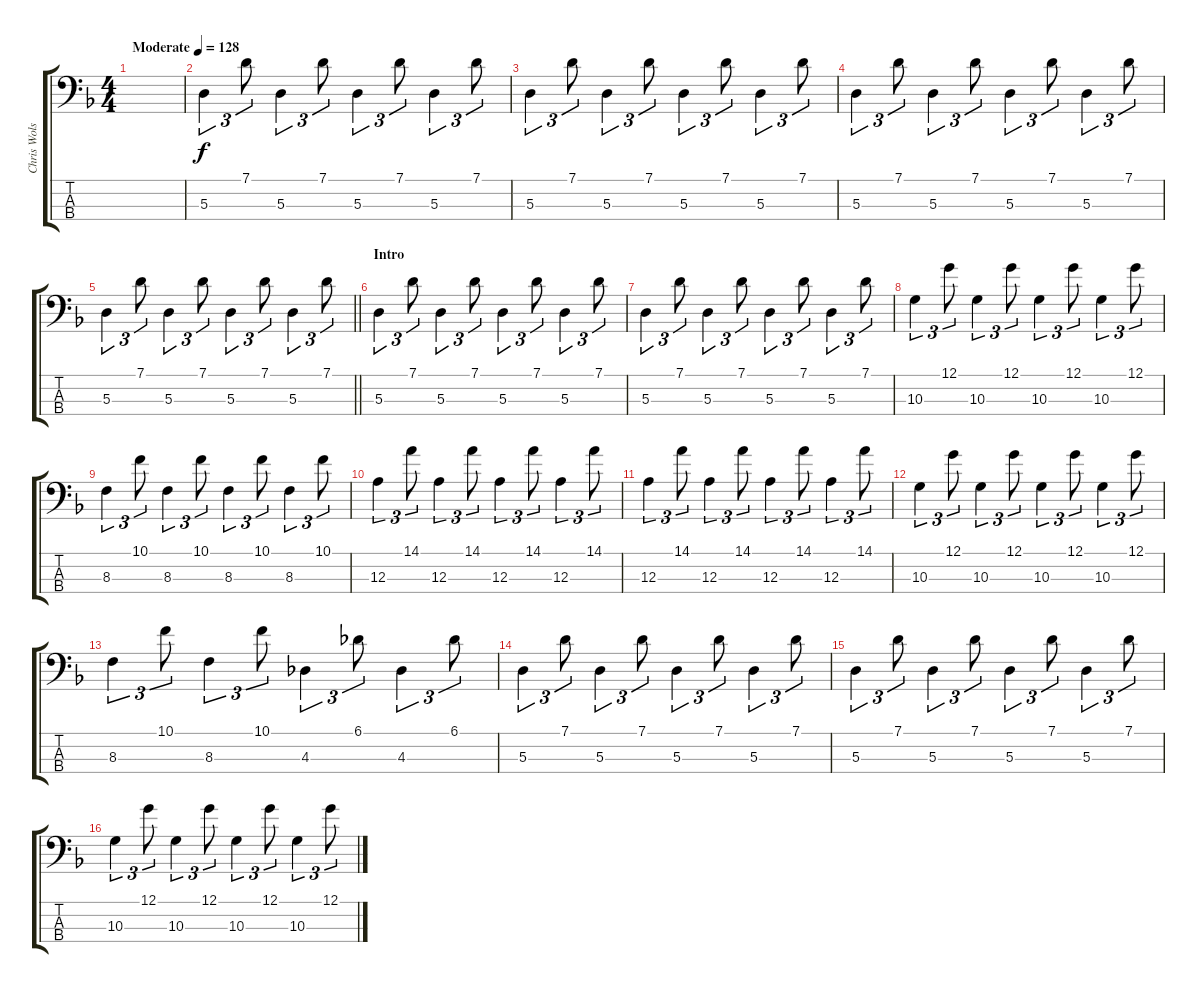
\track ("Chris Wolstenholme Bass" "Chris Wols") {instrument electricbassfinger}
\staff {score tabs}
\tuning (G2 D2 A1 D1) {hide}
\ts (4 4)
\tempo (128 "Moderate")
\clef f4
\ks dminor
|
5.3.4{tu (3 2)} 7.1.8{tu (3 2)} 5.3.4{tu (3 2)} 7.1.8{tu (3 2)} 5.3.4{tu (3 2)} 7.1.8{tu (3 2)} 5.3.4{tu (3 2)} 7.1.8{tu (3 2)} |
5.3.4{tu (3 2)} 7.1.8{tu (3 2)} 5.3.4{tu (3 2)} 7.1.8{tu (3 2)} 5.3.4{tu (3 2)} 7.1.8{tu (3 2)} 5.3.4{tu (3 2)} 7.1.8{tu (3 2)} |
5.3.4{tu (3 2)} 7.1.8{tu (3 2)} 5.3.4{tu (3 2)} 7.1.8{tu (3 2)} 5.3.4{tu (3 2)} 7.1.8{tu (3 2)} 5.3.4{tu (3 2)} 7.1.8{tu (3 2)} |
\barLineRight lightlight
5.3.4{tu (3 2)} 7.1.8{tu (3 2)} 5.3.4{tu (3 2)} 7.1.8{tu (3 2)} 5.3.4{tu (3 2)} 7.1.8{tu (3 2)} 5.3.4{tu (3 2)} 7.1.8{tu (3 2)} |
\section ("" "Intro")
5.3.4{tu (3 2)} 7.1.8{tu (3 2)} 5.3.4{tu (3 2)} 7.1.8{tu (3 2)} 5.3.4{tu (3 2)} 7.1.8{tu (3 2)} 5.3.4{tu (3 2)} 7.1.8{tu (3 2)} |
5.3.4{tu (3 2)} 7.1.8{tu (3 2)} 5.3.4{tu (3 2)} 7.1.8{tu (3 2)} 5.3.4{tu (3 2)} 7.1.8{tu (3 2)} 5.3.4{tu (3 2)} 7.1.8{tu (3 2)} |
10.3.4{tu (3 2)} 12.1.8{tu (3 2)} 10.3.4{tu (3 2)} 12.1.8{tu (3 2)} 10.3.4{tu (3 2)} 12.1.8{tu (3 2)} 10.3.4{tu (3 2)} 12.1.8{tu (3 2)} |
8.3.4{tu (3 2)} 10.1.8{tu (3 2)} 8.3.4{tu (3 2)} 10.1.8{tu (3 2)} 8.3.4{tu (3 2)} 10.1.8{tu (3 2)} 8.3.4{tu (3 2)} 10.1.8{tu (3 2)} |
12.3.4{tu (3 2)} 14.1.8{tu (3 2)} 12.3.4{tu (3 2)} 14.1.8{tu (3 2)} 12.3.4{tu (3 2)} 14.1.8{tu (3 2)} 12.3.4{tu (3 2)} 14.1.8{tu (3 2)} |
12.3.4{tu (3 2)} 14.1.8{tu (3 2)} 12.3.4{tu (3 2)} 14.1.8{tu (3 2)} 12.3.4{tu (3 2)} 14.1.8{tu (3 2)} 12.3.4{tu (3 2)} 14.1.8{tu (3 2)} |
10.3.4{tu (3 2)} 12.1.8{tu (3 2)} 10.3.4{tu (3 2)} 12.1.8{tu (3 2)} 10.3.4{tu (3 2)} 12.1.8{tu (3 2)} 10.3.4{tu (3 2)} 12.1.8{tu (3 2)} |
8.3.4{tu (3 2)} 10.1.8{tu (3 2)} 8.3.4{tu (3 2)} 10.1.8{tu (3 2)} 4.3.4{tu (3 2)} 6.1.8{tu (3 2)} 4.3.4{tu (3 2)} 6.1.8{tu (3 2)} |
5.3.4{tu (3 2)} 7.1.8{tu (3 2)} 5.3.4{tu (3 2)} 7.1.8{tu (3 2)} 5.3.4{tu (3 2)} 7.1.8{tu (3 2)} 5.3.4{tu (3 2)} 7.1.8{tu (3 2)} |
5.3.4{tu (3 2)} 7.1.8{tu (3 2)} 5.3.4{tu (3 2)} 7.1.8{tu (3 2)} 5.3.4{tu (3 2)} 7.1.8{tu (3 2)} 5.3.4{tu (3 2)} 7.1.8{tu (3 2)} |
10.3.4{tu (3 2)} 12.1.8{tu (3 2)} 10.3.4{tu (3 2)} 12.1.8{tu (3 2)} 10.3.4{tu (3 2)} 12.1.8{tu (3 2)} 10.3.4{tu (3 2)} 12.1.8{tu (3 2)}
